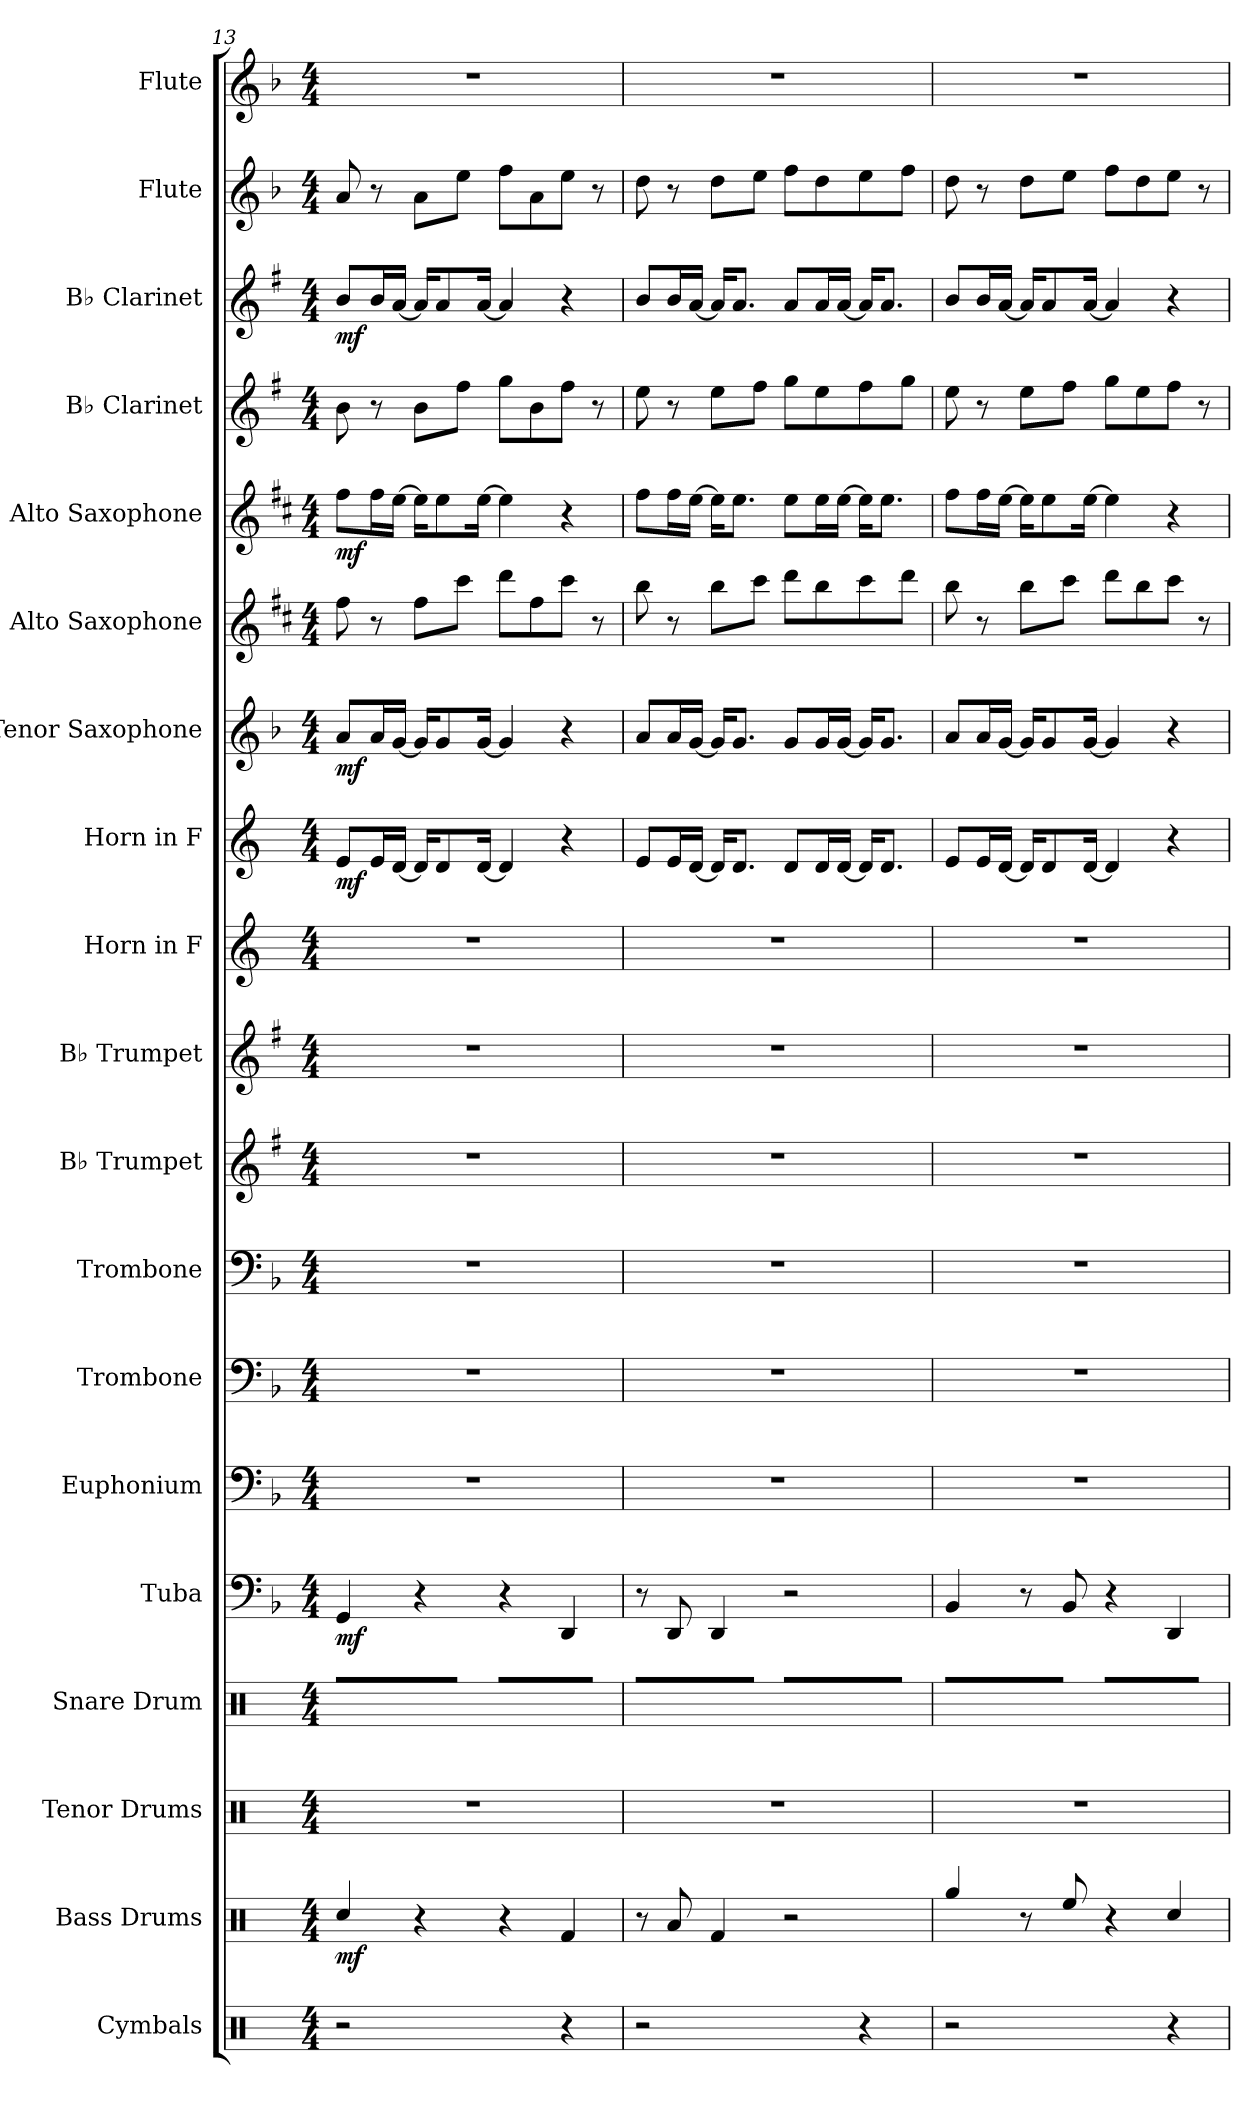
**kern	**kern	**dynam	**kern	**kern	**kern	**dynam	**kern	**kern	**kern	**kern	**kern	**kern	**kern	**dynam	**kern	**dynam	**kern	**kern	**dynam	**kern	**kern	**dynam	**kern	**kern
*part19	*part18	*part18	*part17	*part16	*part15	*part15	*part14	*part13	*part12	*part11	*part10	*part9	*part8	*part8	*part7	*part7	*part6	*part5	*part5	*part4	*part3	*part3	*part2	*part1
*staff19	*staff18	*staff18	*staff17	*staff16	*staff15	*staff15	*staff14	*staff13	*staff12	*staff11	*staff10	*staff9	*staff8	*staff8	*staff7	*staff7	*staff6	*staff5	*staff5	*staff4	*staff3	*staff3	*staff2	*staff1
*I"Cymbals	*I"Bass Drums	*	*I"Tenor Drums	*I"Snare Drum	*I"Tuba	*	*I"Euphonium	*I"Trombone	*I"Trombone	*I"B♭ Trumpet	*I"B♭ Trumpet	*I"Horn in F	*I"Horn in F	*	*I"Tenor Saxophone	*	*I"Alto Saxophone	*I"Alto Saxophone	*	*I"B♭ Clarinet	*I"B♭ Clarinet	*	*I"Flute	*I"Flute
*I'Cym.	*I'B.D.	*	*I'T.D.	*I'S.D.	*I'Tba.	*	*I'Euph.	*I'Tbn.	*I'Tbn.	*I'B♭ Tpt.	*I'B♭ Tpt.	*	*	*	*I'T. Sax.	*	*I'A. Sax.	*I'A. Sax.	*	*I'B♭ Cl.	*I'B♭ Cl.	*	*I'Fl.	*I'Fl.
*clefX	*clefX	*	*clefX	*clefX	*clefF4	*	*clefF4	*clefF4	*clefF4	*clefG2	*clefG2	*clefG2	*clefG2	*	*clefG2	*	*clefG2	*clefG2	*	*clefG2	*clefG2	*	*clefG2	*clefG2
*	*	*	*	*	*	*	*	*	*	*ITrd1c2	*ITrd1c2	*ITrd4c7	*ITrd4c7	*	*ITrd8c14	*	*ITrd5c9	*ITrd5c9	*	*ITrd1c2	*ITrd1c2	*	*	*
*k[]	*k[]	*	*k[]	*k[]	*k[b-]	*	*k[b-]	*k[b-]	*k[b-]	*k[b-]	*k[b-]	*k[b-]	*k[b-]	*	*k[b-]	*	*k[b-]	*k[b-]	*	*k[b-]	*k[b-]	*	*k[b-]	*k[b-]
*M4/4	*M4/4	*	*M4/4	*M4/4	*M4/4	*	*M4/4	*M4/4	*M4/4	*M4/4	*M4/4	*M4/4	*M4/4	*	*M4/4	*	*M4/4	*M4/4	*	*M4/4	*M4/4	*	*M4/4	*M4/4
=13	=13	=13	=13	=13	=13	=13	=13	=13	=13	=13	=13	=13	=13	=13	=13	=13	=13	=13	=13	=13	=13	=13	=13	=13
!	!	!LO:DY:b	!	!	!	!LO:DY:b	!	!	!	!	!	!	!	!LO:DY:b	!	!LO:DY:b	!	!	!LO:DY:b	!	!	!LO:DY:b	!	!
2r	4Rcc/	mf	1r	8R/L	4GG/	mf	1r	1r	1r	1r	1r	1r	8A/L	mf	8A/L	mf	8a\	8a\L	mf	8a\	8a/L	mf	8a/	1r
.	.	.	.	8R/	.	.	.	.	.	.	.	.	16A/L	.	16A/L	.	8r	16a\L	.	8r	16a/L	.	8r	.
.	.	.	.	.	.	.	.	.	.	.	.	.	[16G/JJ	.	[16G/JJ	.	.	[16g\JJ	.	.	[16g/JJ	.	.	.
.	4r	.	.	8R/	4r	.	.	.	.	.	.	.	16G/KL]	.	16G/KL]	.	8a\L	16g\KL]	.	8a\L	16g/KL]	.	8a\L	.
.	.	.	.	.	.	.	.	.	.	.	.	.	8G/	.	8G/	.	.	8g\	.	.	8g/	.	.	.
.	.	.	.	8R/J	.	.	.	.	.	.	.	.	.	.	.	.	8ee\J	.	.	8ee\J	.	.	8ee\J	.
.	.	.	.	.	.	.	.	.	.	.	.	.	[16G/Jk	.	[16G/Jk	.	.	[16g\Jk	.	.	[16g/Jk	.	.	.
4R/	4r	.	.	8R/L	4r	.	.	.	.	.	.	.	4G/]	.	4G/]	.	8ff\L	4g\]	.	8ff\L	4g/]	.	8ff\L	.
.	.	.	.	8R/	.	.	.	.	.	.	.	.	.	.	.	.	8a\	.	.	8a\	.	.	8a\	.
4r	4Rf/	.	.	8R/	4DD/	.	.	.	.	.	.	.	4r	.	4r	.	8ee\J	4r	.	8ee\J	4r	.	8ee\J	.
.	.	.	.	8R/J	.	.	.	.	.	.	.	.	.	.	.	.	8r	.	.	8r	.	.	8r	.
!!LO:PB:g=z
=14	=14	=14	=14	=14	=14	=14	=14	=14	=14	=14	=14	=14	=14	=14	=14	=14	=14	=14	=14	=14	=14	=14	=14	=14
2r	8r	.	1r	8R/L	8r	.	1r	1r	1r	1r	1r	1r	8A/L	.	8A/L	.	8dd\	8a\L	.	8dd\	8a/L	.	8dd\	1r
.	8Ra/	.	.	8R/	8DD/	.	.	.	.	.	.	.	16A/L	.	16A/L	.	8r	16a\L	.	8r	16a/L	.	8r	.
.	.	.	.	.	.	.	.	.	.	.	.	.	[16G/JJ	.	[16G/JJ	.	.	[16g\JJ	.	.	[16g/JJ	.	.	.
.	4Rf/	.	.	8R/	4DD/	.	.	.	.	.	.	.	16G/KL]	.	16G/KL]	.	8dd\L	16g\KL]	.	8dd\L	16g/KL]	.	8dd\L	.
.	.	.	.	.	.	.	.	.	.	.	.	.	8.G/J	.	8.G/J	.	.	8.g\J	.	.	8.g/J	.	.	.
.	.	.	.	8R/J	.	.	.	.	.	.	.	.	.	.	.	.	8ee\J	.	.	8ee\J	.	.	8ee\J	.
4R/	2r	.	.	8R/L	2r	.	.	.	.	.	.	.	8G/L	.	8G/L	.	8ff\L	8g\L	.	8ff\L	8g/L	.	8ff\L	.
.	.	.	.	8R/	.	.	.	.	.	.	.	.	16G/L	.	16G/L	.	8dd\	16g\L	.	8dd\	16g/L	.	8dd\	.
.	.	.	.	.	.	.	.	.	.	.	.	.	[16G/JJ	.	[16G/JJ	.	.	[16g\JJ	.	.	[16g/JJ	.	.	.
4r	.	.	.	8R/	.	.	.	.	.	.	.	.	16G/KL]	.	16G/KL]	.	8ee\	16g\KL]	.	8ee\	16g/KL]	.	8ee\	.
.	.	.	.	.	.	.	.	.	.	.	.	.	8.G/J	.	8.G/J	.	.	8.g\J	.	.	8.g/J	.	.	.
.	.	.	.	8R/J	.	.	.	.	.	.	.	.	.	.	.	.	8ff\J	.	.	8ff\J	.	.	8ff\J	.
=15	=15	=15	=15	=15	=15	=15	=15	=15	=15	=15	=15	=15	=15	=15	=15	=15	=15	=15	=15	=15	=15	=15	=15	=15
2r	4Rgg/	.	1r	8R/L	4BB-/	.	1r	1r	1r	1r	1r	1r	8A/L	.	8A/L	.	8dd\	8a\L	.	8dd\	8a/L	.	8dd\	1r
.	.	.	.	8R/	.	.	.	.	.	.	.	.	16A/L	.	16A/L	.	8r	16a\L	.	8r	16a/L	.	8r	.
.	.	.	.	.	.	.	.	.	.	.	.	.	[16G/JJ	.	[16G/JJ	.	.	[16g\JJ	.	.	[16g/JJ	.	.	.
.	8r	.	.	8R/	8r	.	.	.	.	.	.	.	16G/KL]	.	16G/KL]	.	8dd\L	16g\KL]	.	8dd\L	16g/KL]	.	8dd\L	.
.	.	.	.	.	.	.	.	.	.	.	.	.	8G/	.	8G/	.	.	8g\	.	.	8g/	.	.	.
.	8Ree/	.	.	8R/J	8BB-/	.	.	.	.	.	.	.	.	.	.	.	8ee\J	.	.	8ee\J	.	.	8ee\J	.
.	.	.	.	.	.	.	.	.	.	.	.	.	[16G/Jk	.	[16G/Jk	.	.	[16g\Jk	.	.	[16g/Jk	.	.	.
4R/	4r	.	.	8R/L	4r	.	.	.	.	.	.	.	4G/]	.	4G/]	.	8ff\L	4g\]	.	8ff\L	4g/]	.	8ff\L	.
.	.	.	.	8R/	.	.	.	.	.	.	.	.	.	.	.	.	8dd\	.	.	8dd\	.	.	8dd\	.
4r	4Rcc/	.	.	8R/	4DD/	.	.	.	.	.	.	.	4r	.	4r	.	8ee\J	4r	.	8ee\J	4r	.	8ee\J	.
.	.	.	.	8R/J	.	.	.	.	.	.	.	.	.	.	.	.	8r	.	.	8r	.	.	8r	.
=	=	=	=	=	=	=	=	=	=	=	=	=	=	=	=	=	=	=	=	=	=	=	=	=
*-	*-	*-	*-	*-	*-	*-	*-	*-	*-	*-	*-	*-	*-	*-	*-	*-	*-	*-	*-	*-	*-	*-	*-	*-
